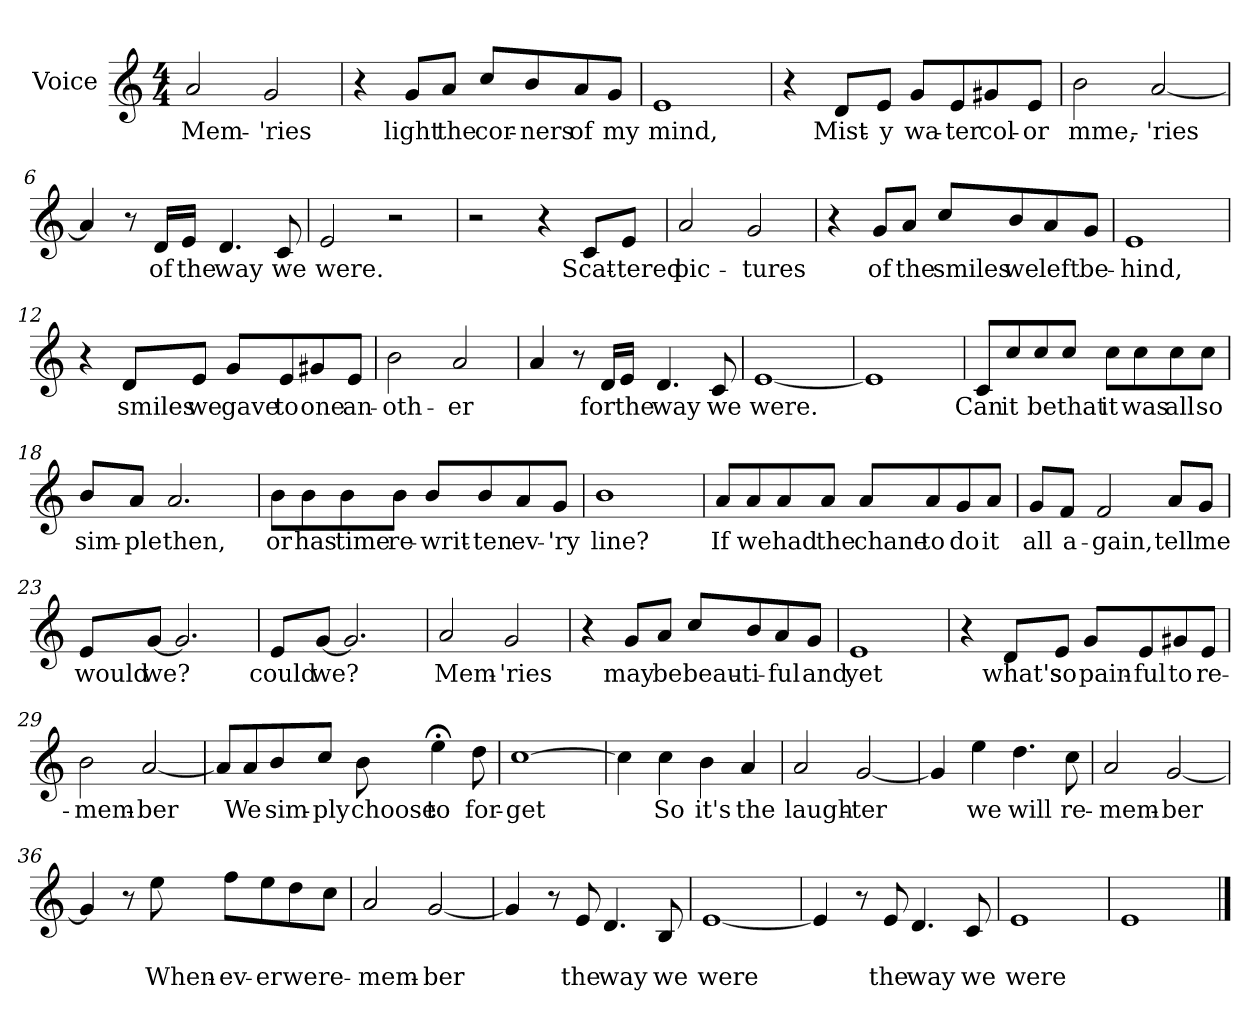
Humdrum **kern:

**kern	**text	**text
*part1	*part1	*part1
*staff1	*staff1	*staff1
*I"Voice	*	*
*clefG2	*	*
*k[]	*	*
*C:	*	*
*M4/4	*	*
=1	=1	=1
2a/	Mem-	.
2g/	-'ries	.
=2	=2	=2
4r	.	.
8g/L	light	.
8a/J	the	.
8cc/L	cor-	.
8b/	-ners	.
8a/	of	.
8g/J	my	.
=3	=3	=3
1e	mind,	.
=4	=4	=4
4r	.	.
8d/L	Mist-	.
8e/J	-y	.
8g/L	wa-	.
8e/	-ter	.
8g#X/	col-	.
8e/J	-or	.
=5	=5	=5
2b\	mme,-	.
[2a/	-'ries	.
!!LO:LB:g=z
=6	=6	=6
4a/]	.	.
8r	.	.
16d/L	of	.
16e/J	the	.
4.d/	way	.
8c/	we	.
=7	=7	=7
2e/	were.	.
2r	.	.
=8	=8	=8
2r	.	.
4r	.	.
8c/L	Scat-	.
8e/J	-tered	.
=9	=9	=9
2a/	pic-	.
2g/	-tures	.
=10	=10	=10
4r	.	.
8g/L	of	.
8a/J	the	.
8cc/L	smiles	.
8b/	we	.
8a/	left	.
8g/J	be-	.
!!LO:LB:g=z
=11	=11	=11
1e	-hind,	.
=12	=12	=12
4r	.	.
8d/L	smiles	.
8e/J	we	.
8g/L	gave	.
8e/	to	.
8g#X/	one	.
8e/J	an-	.
=13	=13	=13
2b\	-oth-	.
2a/	-er	.
=14	=14	=14
4a/	.	.
8r	.	.
16d/L	for	.
16e/J	the	.
4.d/	way	.
8c/	we	.
=15	=15	=15
[1e	were.	.
=16	=16	=16
1e]	.	.
!!LO:LB:g=z
=17	=17	=17
8c/L	Can	.
8cc/	it	.
8cc/	be	.
8cc/J	that	.
8cc\L	it	.
8cc\	was	.
8cc\	all	.
8cc\J	so	.
=18	=18	=18
8b/L	sim-	.
8a/J	-ple	.
2.a/	then,	.
=19	=19	=19
8b\L	or	.
8b\	has	.
8b\	time	.
8b\J	re-	.
8b/L	-writ-	.
8b/	-ten	.
8a/	ev-	.
8g/J	-'ry	.
=20	=20	=20
1b	line?	.
!!LO:LB:g=z
=21	=21	=21
8a/L	If	.
8a/	we	.
8a/	had	.
8a/J	the	.
8a/L	chane	.
8a/	to	.
8g/	do	.
8a/J	it	.
=22	=22	=22
8g/L	all	.
8f/J	a-	.
2f/	-gain,	.
8a/L	tell	.
8g/J	me	.
=23	=23	=23
8e/L	would	.
[8g/J	we?	.
2.g/]	.	.
!!LO:LB:g=z
=24	=24	=24
8e/L	could	.
[8g/J	we?	.
2.g/]	.	.
=25	=25	=25
2a/	Mem-	.
2g/	-'ries	.
=26	=26	=26
4r	.	.
8g/L	may	.
8a/J	be	.
8cc/L	beau-	.
8b/	-ti-	.
8a/	-ful	.
8g/J	and	.
=27	=27	=27
1e	yet	.
=28	=28	=28
4r	.	.
8d/L	what's	.
8e/J	so	.
8g/L	pain-	.
8e/	-ful	.
8g#X/	to	.
8e/J	re-	.
!!LO:LB:g=z
=29	=29	=29
2b\	-mem-	.
[2a/	-ber	.
=30	=30	=30
8a/L]	.	.
8a/	We	.
8b/	sim-	.
8cc/J	-ply	.
8b\	choose	.
4ee;<\	to	.
8dd\	for-	.
=31	=31	=31
[1cc	-get	.
=32	=32	=32
4cc\]	.	.
4cc\	So	.
4b\	it's	.
4a/	the	.
=33	=33	=33
2a/	laugh-	.
[2g/	-ter	.
=34	=34	=34
4g/]	.	.
4ee\	we	.
4.dd\	will	.
8cc\	re-	.
=35	=35	=35
2a/	-mem-	.
[2g/	-ber	.
!!LO:LB:g=z
=36	=36	=36
4g/]	.	.
8r	.	.
8ee\	.	When-
8ff\L	.	-ev-
8ee\	.	-er
8dd\	.	we
8cc\J	.	re-
=37	=37	=37
2a/	.	-mem-
[2g/	.	-ber
=38	=38	=38
4g/]	.	.
8r	.	.
8e/	.	the
4.d/	.	way
8B/	.	we
=39	=39	=39
[1e	.	were
=40	=40	=40
4e/]	.	.
8r	.	.
8e/	.	the
4.d/	.	way
8c/	.	we
=41	=41	=41
1e	.	were
=42	=42	=42
1e	.	.
==	==	==
*-	*-	*-
